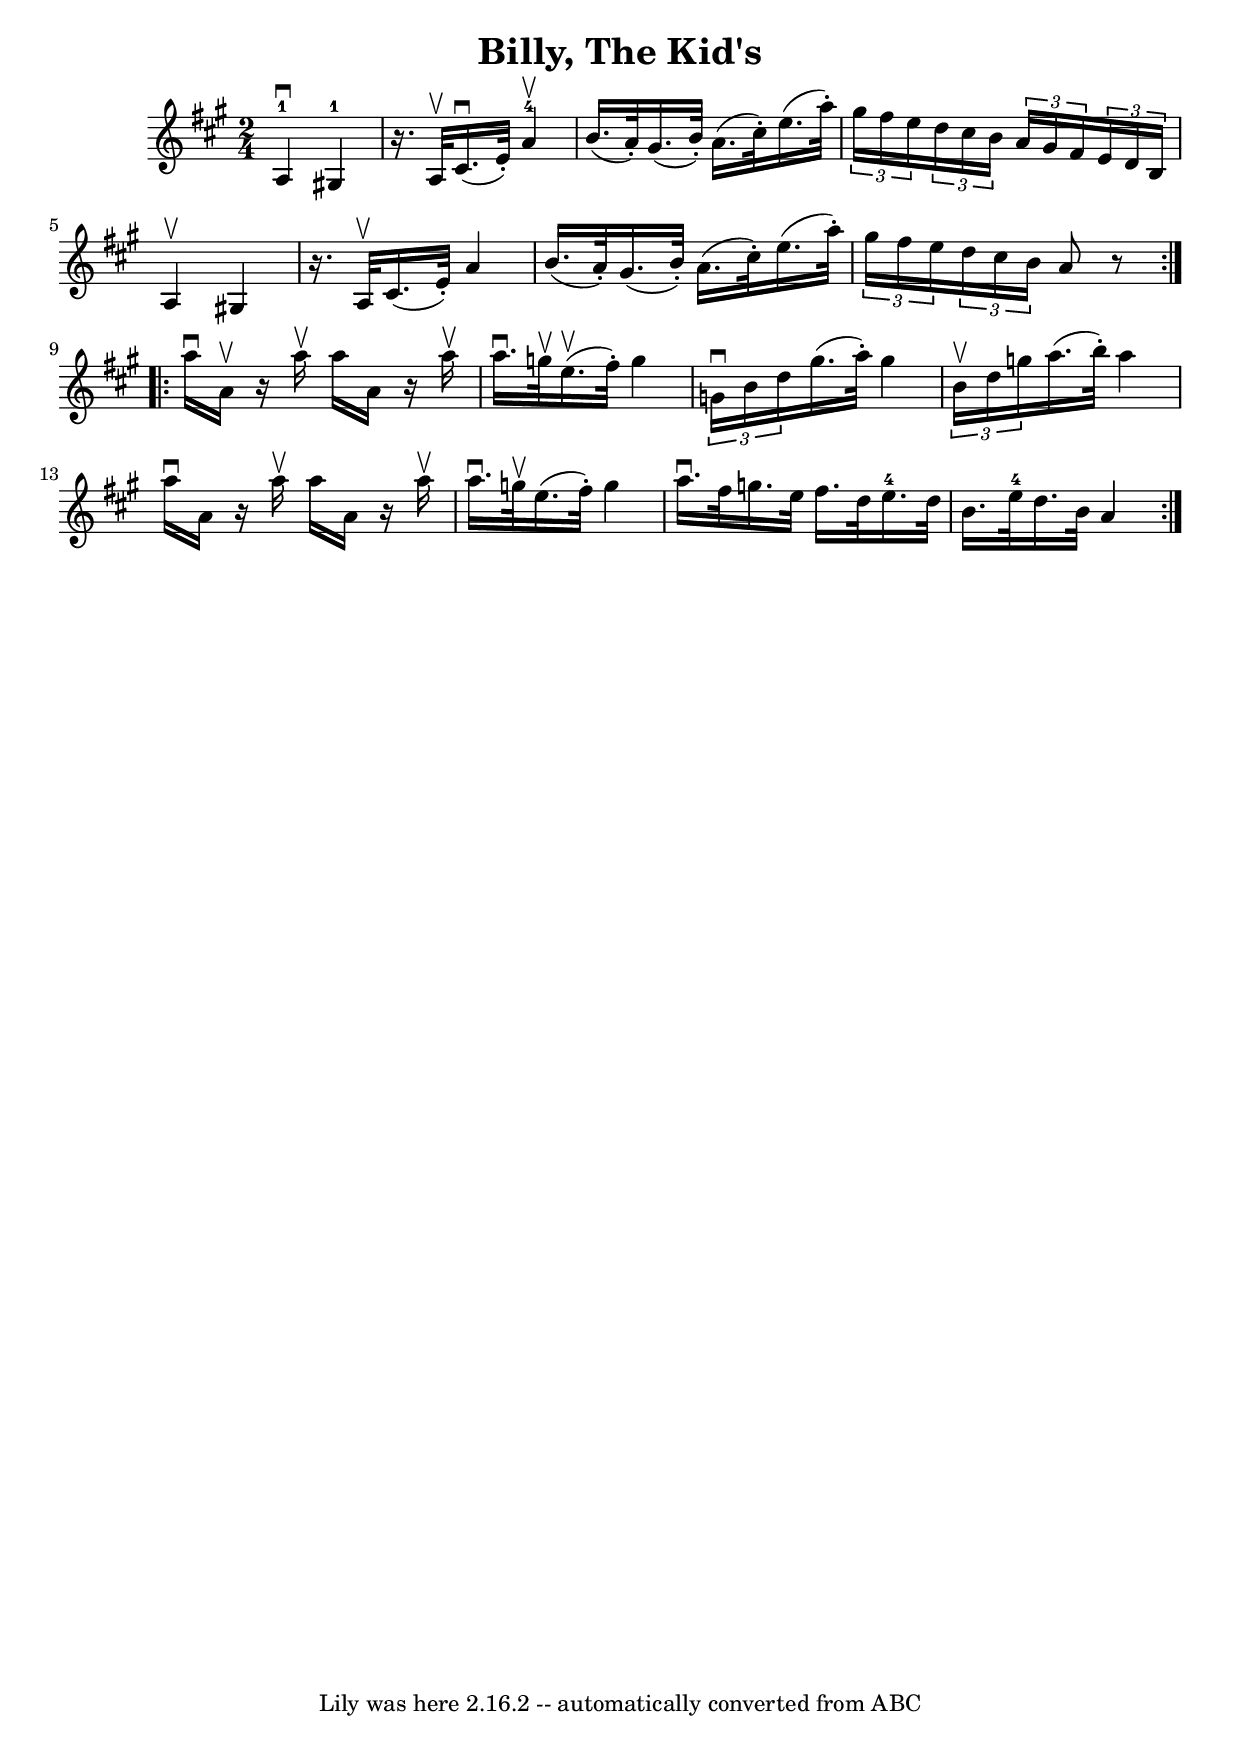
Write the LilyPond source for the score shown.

\version "2.16.2"
\include "Mammoth.ily"
\header {
  %% book = "Ryan's Mammoth Collection"
  crossRefNumber = "1"
  footnotes = "\\\\113 636"
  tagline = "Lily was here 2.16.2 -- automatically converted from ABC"
  title = "Billy, The Kid's"

}
voicedefault =  {



  \repeat volta 2 {

    \time 2/4 
    \key a \major a4-1^\downbow gis!4-1   |
    r16. 
    a32^\upbow cis'16.^\downbow(e'32 -.) a'4-4^\upbow   |
    
    b'16. (a'32 -.) gis'16. (b'32 -.) a'16. (cis''32 -.)   
    e''16. (a''32 -.) |
    \times 2/3 { gis''16 fis''16 e''16  

	       }   \times 2/3 { d''16 cis''16 b'16  
			      }   \times 2/3 { a'16 gis'16  
					       fis'16  
					     }   \times 2/3 { e'16 d'16 b16  
							    }   |
    a4^\upbow   
    gis!4    |
    r16. a32^\upbow cis'16. (e'32 -.) a'4    |
    
    b'16. (a'32 -.) gis'16. (b'32 -.) a'16. (cis''32 -.)   
    e''16. (a''32 -.)   |
    \times 2/3 { gis''16 fis''16    
		 e''16  
	       }   \times 2/3 { d''16 cis''16 b'16  
			      } a'8    r8   
  }     

  \repeat volta 2 {
    a''16^\downbow a'16^\upbow   r16 a''16^\upbow a''16  
    a'16    r16 a''16^\upbow   |
    a''16.^\downbow g''32^\upbow   
    e''16.^\upbow(fis''32 -.) g''4    |
    \times 2/3 { g'16 
		 ^\downbow b'16 d''16  
	       } gis''16. (a''32 -.) gis''4    |
    
    \times 2/3 { b'16^\upbow d''16 g''16  
	       } a''16. (b''32 -.)   
    a''4    |
    a''16^\downbow a'16    r16 a''16^\upbow a''16    
    a'16    r16 a''16^\upbow   |
    a''16.^\downbow g''32^\upbow   
    e''16. (fis''32 -.) g''4    |
    a''16.^\downbow fis''32    
    g''16. e''32 fis''16. d''32 e''16.-4 d''32    |
    
    b'16. e''32-4 d''16. b'32 a'4    
  }   

}

\score{
  <<

    \context Staff="default"
    {
      \voicedefault 
      
    }

  >>
  \layout {
    
  }
  \midi {
  }

}
